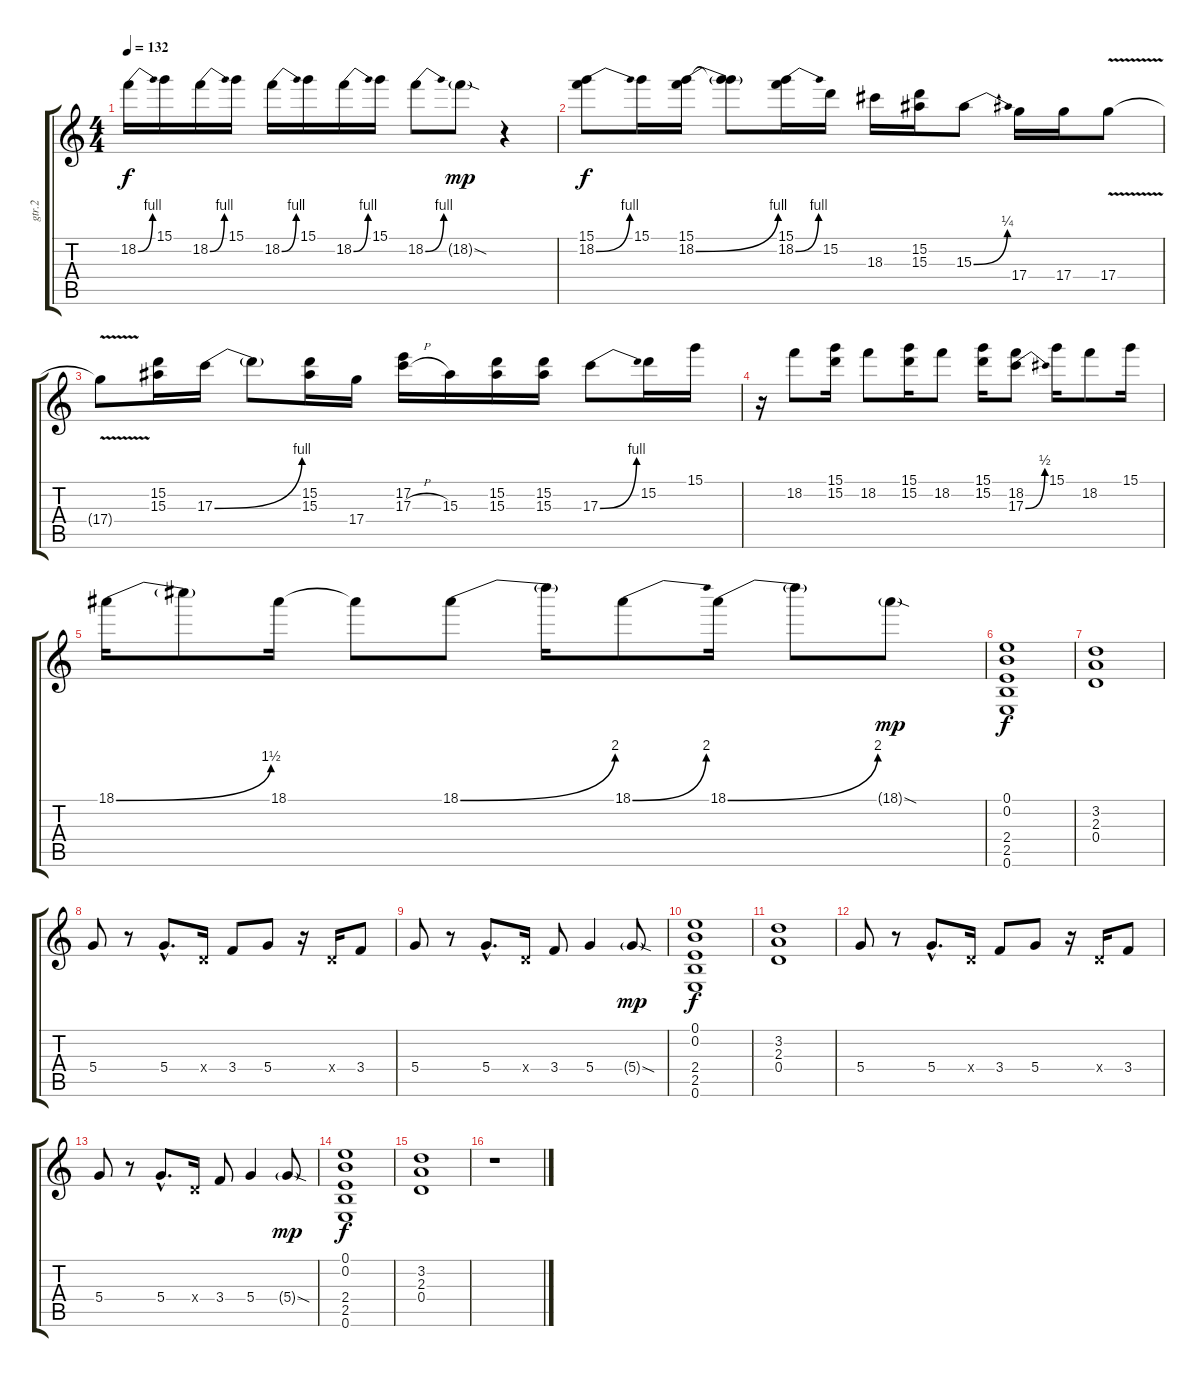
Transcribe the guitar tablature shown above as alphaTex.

\track ("gtr.2" "gtr.2") {instrument distortionguitar}
\staff {score tabs}
\tuning (E4 B3 G3 D3 A2 E2) {hide}
\ts (4 4)
\tempo 132
\clef g2
\ks c
18.2{be (bend 0 0 60 4)}.16{dy f} 15.1.16 18.2{be (bend 0 0 60 4)}.16 15.1.16 18.2{be (bend 0 0 60 4)}.16 15.1.16 18.2{be (bend 0 0 60 4)}.16 15.1.16 18.2{be (bend 0 0 60 4)}.8 18.2{sod g}.8{dy mp} r.4 |
(15.1 18.2{be (bend 0 0 60 4)}).8{dy f} 15.1.16 (15.1 18.2{be (bend 0 0 60 4)}).16 (15.1{t} 18.2{t}).8 (15.1 18.2{be (bend 0 0 60 4)}).16 15.2.16 18.3.16 (15.2 15.3).16 15.3{be (bend 0 0 60 1)}.8 17.4.16 17.4.16 17.4{v}.8 |
17.4{t}.8 (15.2 15.3).16 17.3{be (bend 0 0 60 4)}.16 17.3{t}.8 (15.2 15.3).16 17.4.16 (17.2 17.3{h}).16 15.3.16 (15.2 15.3).16 (15.2 15.3).16 17.3{be (bend 0 0 60 4)}.8 15.2.16 15.1.16 |
r.16 18.2.8 (15.1 15.2).16 18.2.8 (15.1 15.2).16 18.2.8 (15.1 15.2).16 (18.2 17.3{be (bend 0 0 60 2)}).8 15.1.16 18.2.8 15.1.16 |
18.1{be (bend 0 0 60 6)}.16 18.1{t}.8 18.1.16 18.1{t}.8 18.1{be (bend 0 0 60 8)}.8 18.1{t}.16 18.1{be (bend 0 0 60 8)}.8 18.1{be (bend 0 0 60 8)}.16 18.1{t}.8 18.1{sod g}.8{dy mp} |
(0.1 0.2 2.4 2.5 0.6).1{dy f} |
(3.2 2.3 0.4).1 |
5.4.8 r.8 5.4{hac}.8{d} 0.4{x}.16 3.4.8 5.4.8 r.16 0.4{x}.16 3.4.8 |
5.4.8 r.8 5.4{hac}.8{d} 0.4{x}.16 3.4.8 5.4.4 5.4{sod g}.8{dy mp} |
(0.1 0.2 2.4 2.5 0.6).1{dy f} |
(3.2 2.3 0.4).1 |
5.4.8 r.8 5.4{hac}.8{d} 0.4{x}.16 3.4.8 5.4.8 r.16 0.4{x}.16 3.4.8 |
5.4.8 r.8 5.4{hac}.8{d} 0.4{x}.16 3.4.8 5.4.4 5.4{sod g}.8{dy mp} |
(0.1 0.2 2.4 2.5 0.6).1{dy f} |
(3.2 2.3 0.4).1 |
r.1
